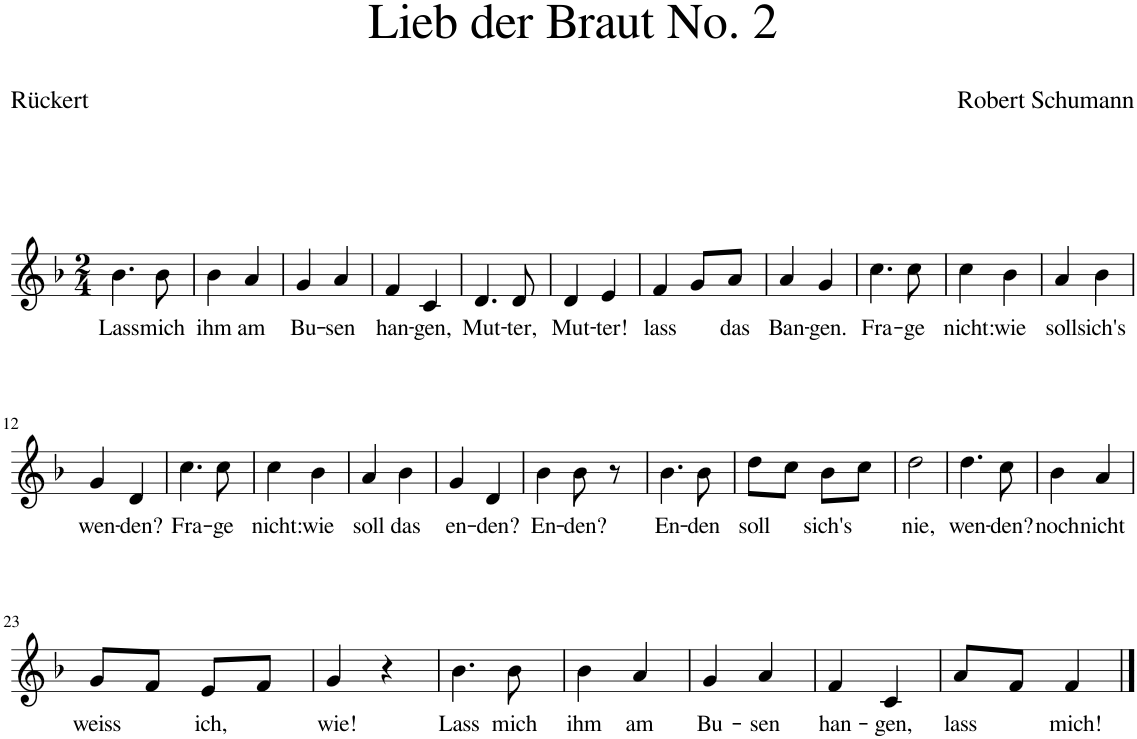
**kern	**text
*part1	*part1
*staff1	*staff1
*I"Piano	*
*I'Pno	*
*clefG2	*
*k[b-]	*
*M2/4	*
=1	=1
!	!LO:LY:b
4.b-\	Lass
!	!LO:LY:b
8b-\	mich
=2	=2
!	!LO:LY:b
4b-\	ihm
!	!LO:LY:b
4a/	am
=3	=3
!	!LO:LY:b
4g/	Bu-
!	!LO:LY:b
4a/	-sen
=4	=4
!	!LO:LY:b
4f/	han-
!	!LO:LY:b
4c/	-gen,
=5	=5
!	!LO:LY:b
4.d/	Mut-
!	!LO:LY:b
8d/	-ter,
=6	=6
!	!LO:LY:b
4d/	Mut-
!	!LO:LY:b
4e/	-ter!
=7	=7
!	!LO:LY:b
4f/	lass
8g/L	.
!	!LO:LY:b
8a/J	das
=8	=8
!	!LO:LY:b
4a/	Ban-
!	!LO:LY:b
4g/	-gen.
=9	=9
!	!LO:LY:b
4.cc\	Fra-
!	!LO:LY:b
8cc\	-ge
=10	=10
!	!LO:LY:b
4cc\	nicht:
!	!LO:LY:b
4b-\	wie
=11	=11
!	!LO:LY:b
4a/	soll
!	!LO:LY:b
4b-\	sich's
!!LO:LB:g=z
=12	=12
!	!LO:LY:b
4g/	wen-
!	!LO:LY:b
4d/	den?
=13	=13
!	!LO:LY:b
4.cc\	Fra-
!	!LO:LY:b
8cc\	-ge
=14	=14
!	!LO:LY:b
4cc\	nicht:
!	!LO:LY:b
4b-\	wie
=15	=15
!	!LO:LY:b
4a/	soll
!	!LO:LY:b
4b-\	das
=16	=16
!	!LO:LY:b
4g/	en-
!	!LO:LY:b
4d/	-den?
=17	=17
!	!LO:LY:b
4b-\	En-
!	!LO:LY:b
8b-\	-den?
8r	.
=18	=18
!	!LO:LY:b
4.b-\	En-
!	!LO:LY:b
8b-\	-den
=19	=19
!	!LO:LY:b
8dd\L	soll
8cc\J	.
!	!LO:LY:b
8b-\L	sich's
8cc\J	.
=20	=20
!	!LO:LY:b
2dd\	nie,
=21	=21
!	!LO:LY:b
4.dd\	wen-
!	!LO:LY:b
8cc\	den?
=22	=22
!	!LO:LY:b
4b-\	noch
!	!LO:LY:b
4a/	nicht
!!LO:LB:g=z
=23	=23
!	!LO:LY:b
8g/L	weiss
8f/J	.
!	!LO:LY:b
8e/L	ich,
8f/J	.
=24	=24
!	!LO:LY:b
4g/	wie!
4r	.
=25	=25
!	!LO:LY:b
4.b-\	Lass
!	!LO:LY:b
8b-\	mich
=26	=26
!	!LO:LY:b
4b-\	ihm
!	!LO:LY:b
4a/	am
=27	=27
!	!LO:LY:b
4g/	Bu-
!	!LO:LY:b
4a/	-sen
=28	=28
!	!LO:LY:b
4f/	han-
!	!LO:LY:b
4c/	-gen,
=29	=29
!	!LO:LY:b
8a/L	lass
8f/J	.
!	!LO:LY:b
4f/	mich!
==	==
*-	*-
